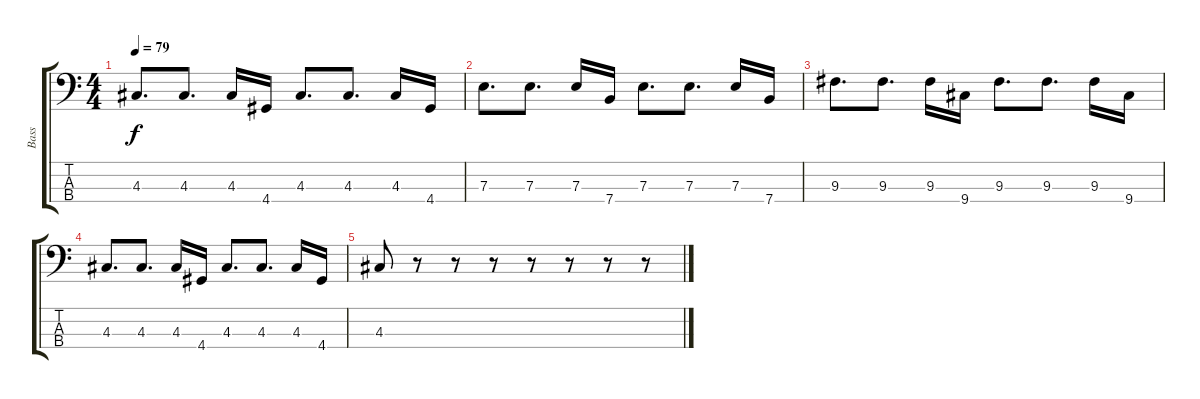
\track ("Bass" "Bass") {instrument electricbasspick}
\staff {score tabs}
\tuning (G2 D2 A1 E1) {hide}
\ts (4 4)
\tempo 79
\clef f4
\ks c
4.3.8{d dy f} 4.3.8{d} 4.3.16 4.4.16 4.3.8{d} 4.3.8{d} 4.3.16 4.4.16 |
7.3.8{d} 7.3.8{d} 7.3.16 7.4.16 7.3.8{d} 7.3.8{d} 7.3.16 7.4.16 |
9.3.8{d} 9.3.8{d} 9.3.16 9.4.16 9.3.8{d} 9.3.8{d} 9.3.16 9.4.16 |
4.3.8{d} 4.3.8{d} 4.3.16 4.4.16 4.3.8{d} 4.3.8{d} 4.3.16 4.4.16 |
4.3.8 r.8 r.8 r.8 r.8 r.8 r.8 r.8
